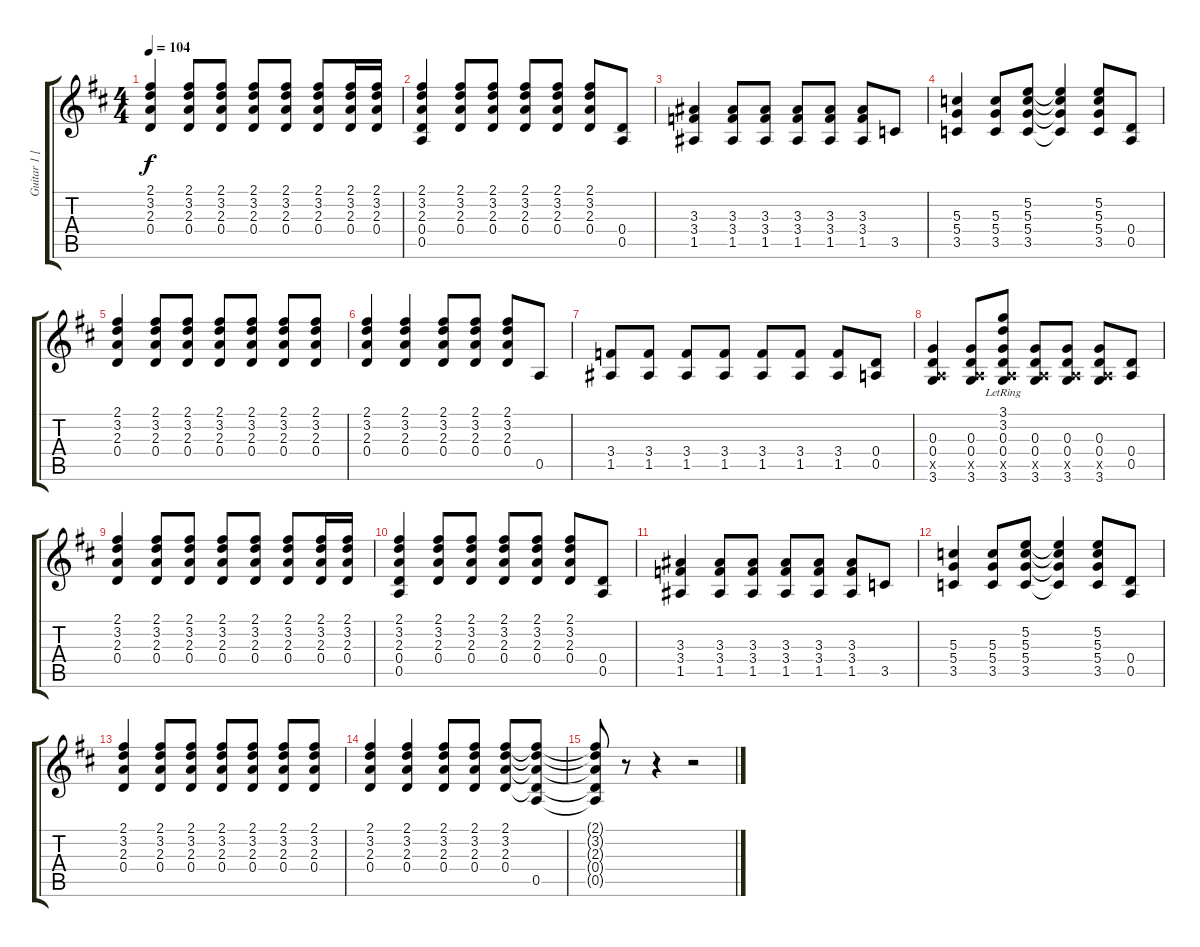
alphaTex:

\track ("Guitar 1 [Slash]" "Guitar 1 [") {instrument overdrivenguitar}
\staff {score tabs}
\tuning (E4 B3 G3 D3 A2 E2) {hide}
\ts (4 4)
\tempo 104
\clef g2
\ks d
(2.1 3.2 2.3 0.4).4{dy f} (2.1 3.2 2.3 0.4).8 (2.1 3.2 2.3 0.4).8 (2.1 3.2 2.3 0.4).8 (2.1 3.2 2.3 0.4).8 (2.1 3.2 2.3 0.4).8 (2.1 3.2 2.3 0.4).16 (2.1 3.2 2.3 0.4).16 |
(2.1 3.2 2.3 0.4 0.5).4 (2.1 3.2 2.3 0.4).8 (2.1 3.2 2.3 0.4).8 (2.1 3.2 2.3 0.4).8 (2.1 3.2 2.3 0.4).8 (2.1 3.2 2.3 0.4).8 (0.4 0.5).8 |
(3.3 3.4 1.5).4 (3.3 3.4 1.5).8 (3.3 3.4 1.5).8 (3.3 3.4 1.5).8 (3.3 3.4 1.5).8 (3.3 3.4 1.5).8 3.5.8 |
(5.3 5.4 3.5).4 (5.3 5.4 3.5).8 (5.2 5.3 5.4 3.5).8 (5.2{t} 5.3{t} 5.4{t} 3.5{t}).4 (5.2 5.3 5.4 3.5).8 (0.4 0.5).8 |
(2.1 3.2 2.3 0.4).4 (2.1 3.2 2.3 0.4).8 (2.1 3.2 2.3 0.4).8 (2.1 3.2 2.3 0.4).8 (2.1 3.2 2.3 0.4).8 (2.1 3.2 2.3 0.4).8 (2.1 3.2 2.3 0.4).8 |
(2.1 3.2 2.3 0.4).4 (2.1 3.2 2.3 0.4).4 (2.1 3.2 2.3 0.4).8 (2.1 3.2 2.3 0.4).8 (2.1 3.2 2.3 0.4).8 0.5.8 |
(3.4 1.5).8 (3.4 1.5).8 (3.4 1.5).8 (3.4 1.5).8 (3.4 1.5).8 (3.4 1.5).8 (3.4 1.5).8 (0.4 0.5).8 |
(0.3 0.4 0.5{x} 3.6).4 (0.3 0.4 0.5{x} 3.6).8 (3.1{lr} 3.2{lr} 0.3{lr} 0.4{lr} 0.5{x} 3.6{lr}).8 (0.3 0.4 0.5{x} 3.6).8 (0.3 0.4 0.5{x} 3.6).8 (0.3 0.4 0.5{x} 3.6).8 (0.4 0.5).8 |
(2.1 3.2 2.3 0.4).4 (2.1 3.2 2.3 0.4).8 (2.1 3.2 2.3 0.4).8 (2.1 3.2 2.3 0.4).8 (2.1 3.2 2.3 0.4).8 (2.1 3.2 2.3 0.4).8 (2.1 3.2 2.3 0.4).16 (2.1 3.2 2.3 0.4).16 |
(2.1 3.2 2.3 0.4 0.5).4 (2.1 3.2 2.3 0.4).8 (2.1 3.2 2.3 0.4).8 (2.1 3.2 2.3 0.4).8 (2.1 3.2 2.3 0.4).8 (2.1 3.2 2.3 0.4).8 (0.4 0.5).8 |
(3.3 3.4 1.5).4 (3.3 3.4 1.5).8 (3.3 3.4 1.5).8 (3.3 3.4 1.5).8 (3.3 3.4 1.5).8 (3.3 3.4 1.5).8 3.5.8 |
(5.3 5.4 3.5).4 (5.3 5.4 3.5).8 (5.2 5.3 5.4 3.5).8 (5.2{t} 5.3{t} 5.4{t} 3.5{t}).4 (5.2 5.3 5.4 3.5).8 (0.4 0.5).8 |
(2.1 3.2 2.3 0.4).4 (2.1 3.2 2.3 0.4).8 (2.1 3.2 2.3 0.4).8 (2.1 3.2 2.3 0.4).8 (2.1 3.2 2.3 0.4).8 (2.1 3.2 2.3 0.4).8 (2.1 3.2 2.3 0.4).8 |
(2.1 3.2 2.3 0.4).4 (2.1 3.2 2.3 0.4).4 (2.1 3.2 2.3 0.4).8 (2.1 3.2 2.3 0.4).8 (2.1 3.2 2.3 0.4).8 (2.1{t} 3.2{t} 2.3{t} 0.4{t} 0.5).8{volume 0} |
(2.1{t} 3.2{t} 2.3{t} 0.4{t} 0.5{t}).8 r.8 r.4 r.2
